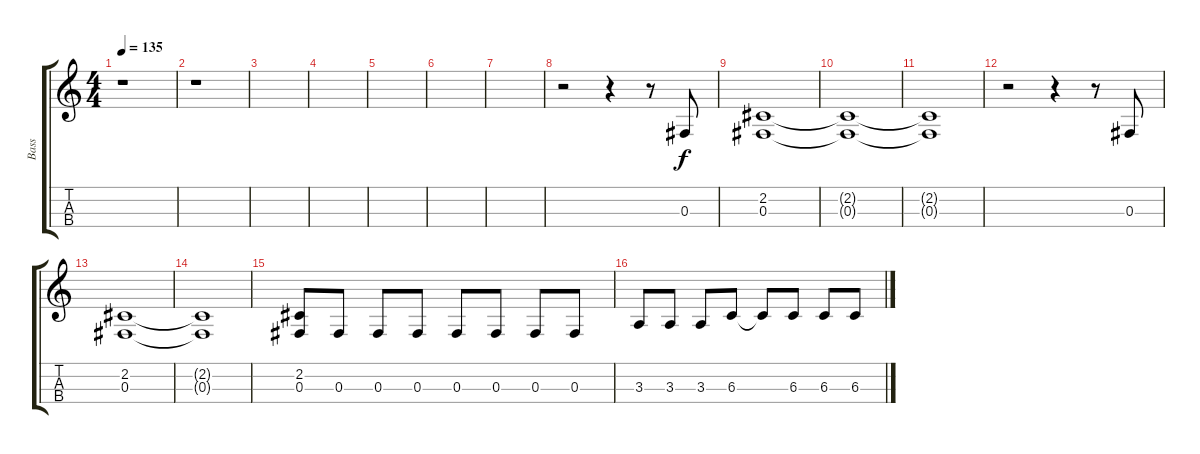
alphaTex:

\track ("Bass" "Bass") {instrument electricbassfinger}
\staff {score tabs}
\tuning (E3 B2 Gb2 Db2) {hide}
\ts (4 4)
\tempo 135
\clef g2
\ks c
r.1{dy f instrument electricbassfinger} |
r.1 |
|
|
|
|
|
r.2 r.4 r.8 0.3.8 |
(2.2 0.3).1 |
(2.2{t} 0.3{t}).1 |
(2.2{t} 0.3{t}).1 |
r.2 r.4 r.8 0.3.8 |
(2.2 0.3).1 |
(2.2{t} 0.3{t}).1 |
(2.2 0.3).8 0.3.8 0.3.8 0.3.8 0.3.8 0.3.8 0.3.8 0.3.8 |
3.3.8 3.3.8 3.3.8 6.3.8 6.3{t}.8 6.3.8 6.3.8 6.3.8
